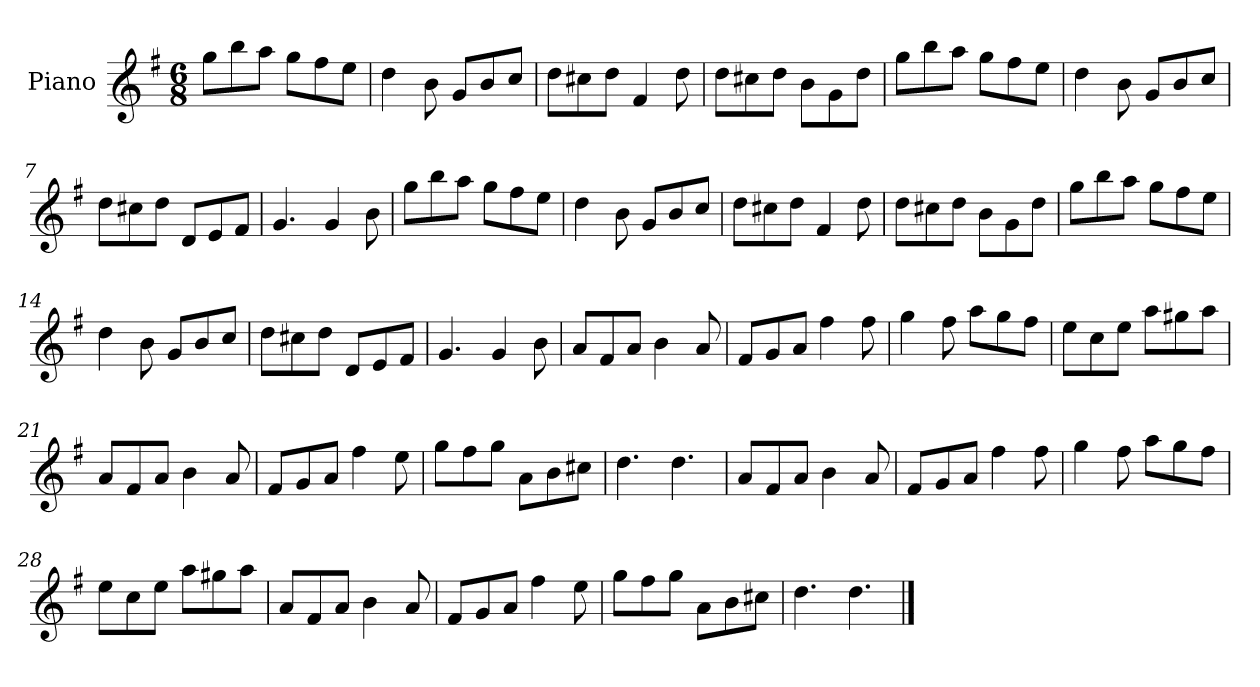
**kern
*part1
*staff1
*I"Piano
*I'Pno
*clefG2
*k[f#]
*M6/8
=1
8gg\L
8bb\
8aa\J
8gg\L
8ff#\
8ee\J
=2
4dd\
8b\
8g/L
8b/
8cc/J
=3
8dd\L
8cc#X\
8dd\J
4f#/
8dd\
=4
8dd\L
8cc#X\
8dd\J
8b\L
8g\
8dd\J
=5
8gg\L
8bb\
8aa\J
8gg\L
8ff#\
8ee\J
=6
4dd\
8b\
8g/L
8b/
8cc/J
=7
8dd\L
8cc#X\
8dd\J
8d/L
8e/
8f#/J
=8
4.g/
4g/
8b\
=9
8gg\L
8bb\
8aa\J
8gg\L
8ff#\
8ee\J
=10
4dd\
8b\
8g/L
8b/
8cc/J
=11
8dd\L
8cc#X\
8dd\J
4f#/
8dd\
=12
8dd\L
8cc#X\
8dd\J
8b\L
8g\
8dd\J
=13
8gg\L
8bb\
8aa\J
8gg\L
8ff#\
8ee\J
=14
4dd\
8b\
8g/L
8b/
8cc/J
=15
8dd\L
8cc#X\
8dd\J
8d/L
8e/
8f#/J
=16
4.g/
4g/
8b\
=17
8a/L
8f#/
8a/J
4b\
8a/
=18
8f#/L
8g/
8a/J
4ff#\
8ff#\
=19
4gg\
8ff#\
8aa\L
8gg\
8ff#\J
=20
8ee\L
8cc\
8ee\J
8aa\L
8gg#X\
8aa\J
=21
8a/L
8f#/
8a/J
4b\
8a/
=22
8f#/L
8g/
8a/J
4ff#\
8ee\
=23
8gg\L
8ff#\
8gg\J
8a\L
8b\
8cc#X\J
=24
4.dd\
4.dd\
=25
8a/L
8f#/
8a/J
4b\
8a/
=26
8f#/L
8g/
8a/J
4ff#\
8ff#\
=27
4gg\
8ff#\
8aa\L
8gg\
8ff#\J
=28
8ee\L
8cc\
8ee\J
8aa\L
8gg#X\
8aa\J
=29
8a/L
8f#/
8a/J
4b\
8a/
=30
8f#/L
8g/
8a/J
4ff#\
8ee\
=31
8gg\L
8ff#\
8gg\J
8a\L
8b\
8cc#X\J
=32
4.dd\
4.dd\
==
*-
